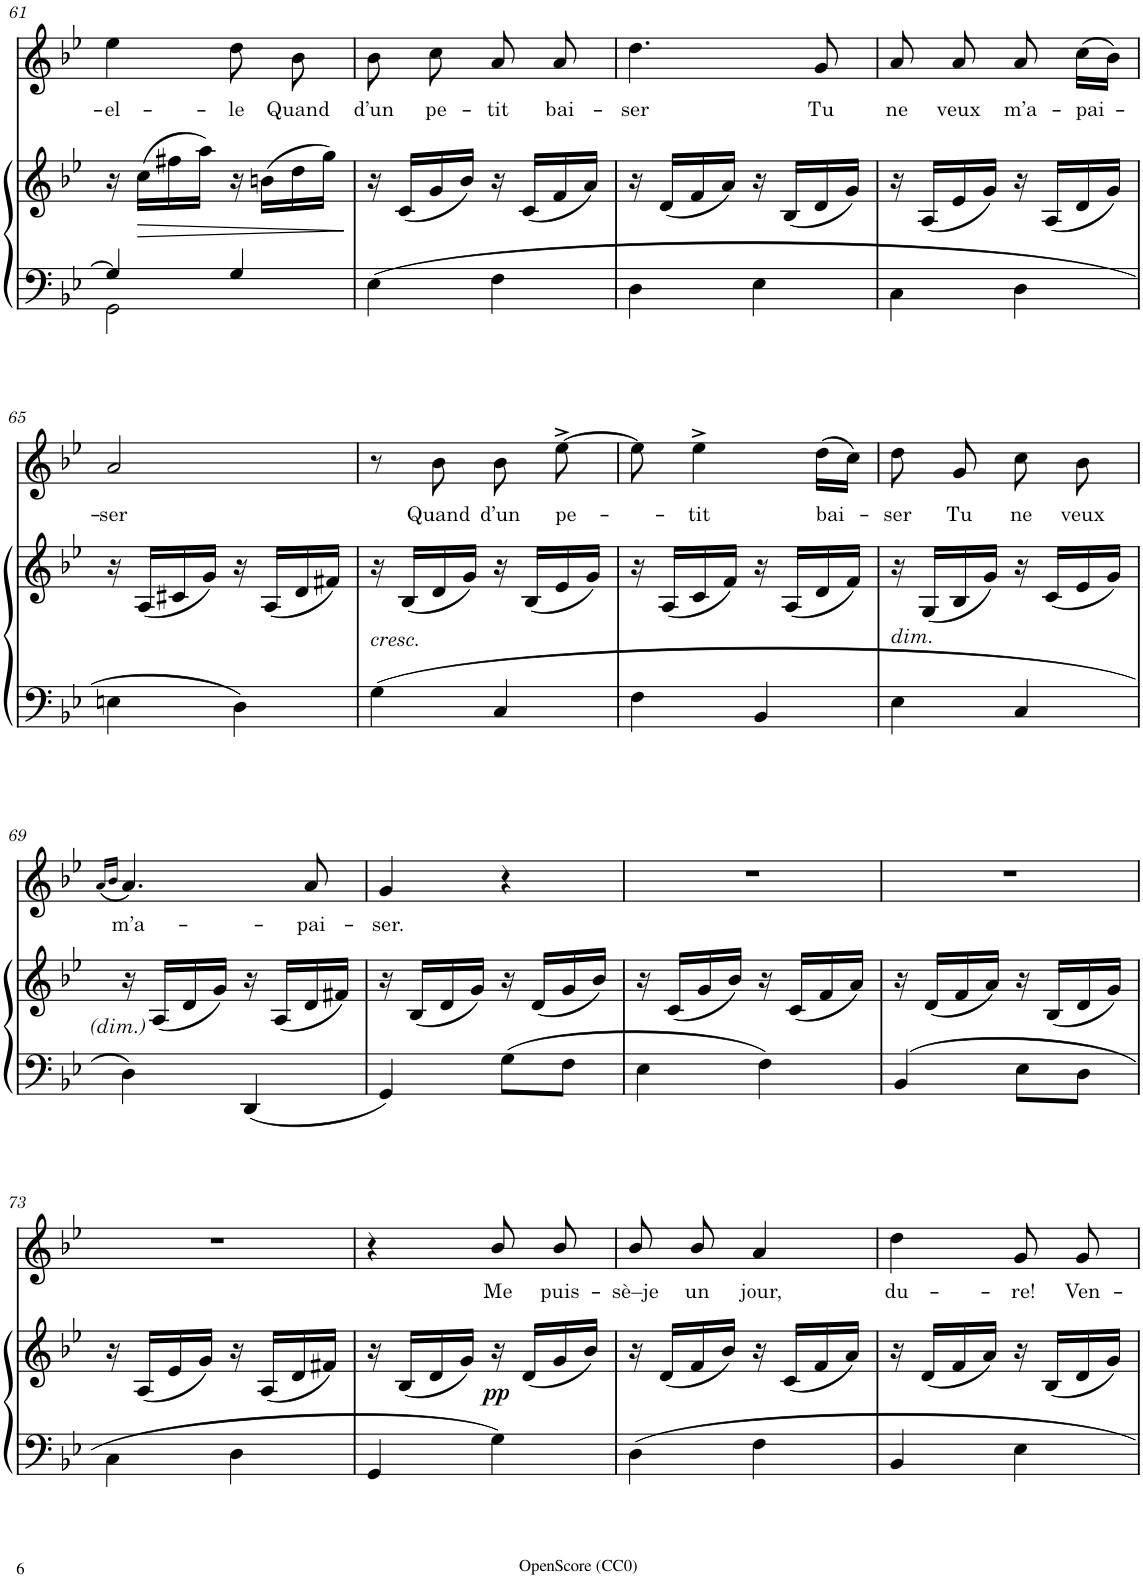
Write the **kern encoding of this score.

**kern	**kern	**dynam	**kern	**text
*part2	*part2	*part2	*part1	*part1
*staff3	*staff2	*staff2/3	*staff1	*staff1
*I"Piano	*	*	*I"Voice	*
*I'Pno	*	*	*	*
!!LO:PB:g=z
*clefF4	*clefG2	*	*clefG2	*
*k[b-e-]	*k[b-e-]	*	*k[b-e-]	*
*M2/4	*M2/4	*	*M2/4	*
=61	=61	=61	=61	=61
*^	*	*	*	*
!	!	!	!	!	!LO:LY:b
4G/]	2GG\	16r	.	4ee-\	-el-
!	!	!	!LO:HP:b	!	!
.	.	(16cc\LL	>	.	.
.	.	16ff#X\	.	.	.
.	.	16aa\JJ)	.	.	.
!	!	!	!	!	!LO:LY:b
4G/	.	16r	.	8dd\	-le
.	.	(16bn\LL	.	.	.
!	!	!	!	!	!LO:LY:b
.	.	16dd\	.	8b-\	Quand
.	.	16gg\JJ)	.	.	.
*v	*v	*	*	*	*
.	.	]	.	.
=62	=62	=62	=62	=62
!	!	!	!	!LO:LY:b
4E-\	16r	.	8b-\	d’un
.	(16c/LL	.	.	.
!	!	!	!	!LO:LY:b
.	16g/	.	8cc\	pe-
.	16b-/JJ)	.	.	.
!	!	!	!	!LO:LY:b
4F\	16r	.	8a/	-tit
.	(16c/LL	.	.	.
!	!	!	!	!LO:LY:b
.	16f/	.	8a/	bai-
.	16a/JJ)	.	.	.
=63	=63	=63	=63	=63
!	!	!	!	!LO:LY:b
4D\	16r	.	4.dd\	-ser
.	(16d/LL	.	.	.
.	16f/	.	.	.
.	16a/JJ)	.	.	.
4E-\	16r	.	.	.
.	(16B-/LL	.	.	.
!	!	!	!	!LO:LY:b
.	16d/	.	8g/	Tu
.	16g/JJ)	.	.	.
=64	=64	=64	=64	=64
!	!	!	!	!LO:LY:b
4C\	16r	.	8a/	ne
.	(16A/LL	.	.	.
!	!	!	!	!LO:LY:b
.	16e-/	.	8a/	veux
.	16g/JJ)	.	.	.
!	!	!	!	!LO:LY:b
4D\	16r	.	8a/	m’a-
.	(16A/LL	.	.	.
!	!	!	!	!LO:LY:b
.	16d/	.	(16cc\LL	-pai-
.	16g/JJ)	.	16b-\JJ)	.
!!LO:LB:g=z
=65	=65	=65	=65	=65
!	!	!	!	!LO:LY:b
4En\	16r	.	2a/	ser
.	(16A/LL	.	.	.
.	16c#X/	.	.	.
.	16g/JJ)	.	.	.
4D\	16r	.	.	.
.	(16A/LL	.	.	.
.	16d/	.	.	.
.	16f#X/JJ)	.	.	.
=66	=66	=66	=66	=66
!	!LO:TX:b:i:t=cresc.	!	!	!
4G\	16r	.	8r	.
.	(16B-/LL	.	.	.
!	!	!	!	!LO:LY:b
.	16d/	.	8b-\	Quand
.	16g/JJ)	.	.	.
!	!	!	!	!LO:LY:b
4C/	16r	.	8b-\	d’un
.	(16B-/LL	.	.	.
!	!	!	!	!LO:LY:b
.	16e-/	.	[8ee-^\	pe-
.	16g/JJ)	.	.	.
=67	=67	=67	=67	=67
4F\	16r	.	8ee-\]	.
.	(16A/LL	.	.	.
!	!	!	!	!LO:LY:b
.	16c/	.	4ee-^\	-tit
.	16f/JJ)	.	.	.
4BB-/	16r	.	.	.
.	(16A/LL	.	.	.
!	!	!	!	!LO:LY:b
.	16d/	.	(16dd\LL	bai-
.	16f/JJ)	.	16cc\JJ)	.
=68	=68	=68	=68	=68
!	!LO:TX:b:i:t=dim.	!	!	!
!	!	!	!	!LO:LY:b
4E-\	16r	.	8dd\	-ser
.	(16G/LL	.	.	.
!	!	!	!	!LO:LY:b
.	16B-/	.	8g/	Tu
.	16g/JJ)	.	.	.
!	!	!	!	!LO:LY:b
4C/	16r	.	8cc\	ne
.	(16c/LL	.	.	.
!	!	!	!	!LO:LY:b
.	16e-/	.	8b-\	veux
.	16g/JJ)	.	.	.
!!LO:LB:g=z
=69	=69	=69	=69	=69
.	.	.	(16qa/LL	.
.	.	.	16qb-/JJ	.
!	!	!	!	!LO:LY:b
4D\	16r	.	4.a/)	m’a-
.	(16A/LL	.	.	.
.	16d/	.	.	.
.	16g/JJ)	.	.	.
4DD/	16r	.	.	.
.	(16A/LL	.	.	.
!	!	!	!	!LO:LY:b
.	16d/	.	8a/	-pai-
.	16f#X/JJ)	.	.	.
=70	=70	=70	=70	=70
!	!	!	!	!LO:LY:b
4GG/	16r	.	4g/	-ser.
.	(16B-/LL	.	.	.
.	16d/	.	.	.
.	16g/JJ)	.	.	.
8G\L	16r	.	4r	.
.	(16d/LL	.	.	.
8F\J	16g/	.	.	.
.	16b-/JJ)	.	.	.
=71	=71	=71	=71	=71
4E-\	16r	.	2r	.
.	(16c/LL	.	.	.
.	16g/	.	.	.
.	16b-/JJ)	.	.	.
4F\	16r	.	.	.
.	(16c/LL	.	.	.
.	16f/	.	.	.
.	16a/JJ)	.	.	.
=72	=72	=72	=72	=72
4BB-/	16r	.	2r	.
.	(16d/LL	.	.	.
.	16f/	.	.	.
.	16a/JJ)	.	.	.
8E-\L	16r	.	.	.
.	(16B-/LL	.	.	.
8D\J	16d/	.	.	.
.	16g/JJ)	.	.	.
!!LO:LB:g=z
=73	=73	=73	=73	=73
4C\	16r	.	2r	.
.	(16A/LL	.	.	.
.	16e-/	.	.	.
.	16g/JJ)	.	.	.
4D\	16r	.	.	.
.	(16A/LL	.	.	.
.	16d/	.	.	.
.	16f#X/JJ)	.	.	.
=74	=74	=74	=74	=74
4GG/	16r	.	4r	.
.	(16B-/LL	.	.	.
.	16d/	.	.	.
.	16g/JJ)	.	.	.
!	!	!LO:DY:b	!	!LO:LY:b
4G\	16r	pp	8b-/	Me
.	(16d/LL	.	.	.
!	!	!	!	!LO:LY:b
.	16g/	.	8b-/	puis-
.	16b-/JJ)	.	.	.
=75	=75	=75	=75	=75
!	!	!	!	!LO:LY:b
4D\	16r	.	8b-/	-sè–je
.	(16d/LL	.	.	.
!	!	!	!	!LO:LY:b
.	16f/	.	8b-/	un
.	16b-/JJ)	.	.	.
!	!	!	!	!LO:LY:b
4F\	16r	.	4a/	jour,
.	(16c/LL	.	.	.
.	16f/	.	.	.
.	16a/JJ)	.	.	.
=76	=76	=76	=76	=76
!	!	!	!	!LO:LY:b
4BB-/	16r	.	4dd\	du-
.	(16d/LL	.	.	.
.	16f/	.	.	.
.	16a/JJ)	.	.	.
!	!	!	!	!LO:LY:b
4E-\	16r	.	8g/	-re!
.	(16B-/LL	.	.	.
!	!	!	!	!LO:LY:b
.	16d/	.	8g/	Ven-
.	16g/JJ)	.	.	.
=	=	=	=	=
*-	*-	*-	*-	*-
